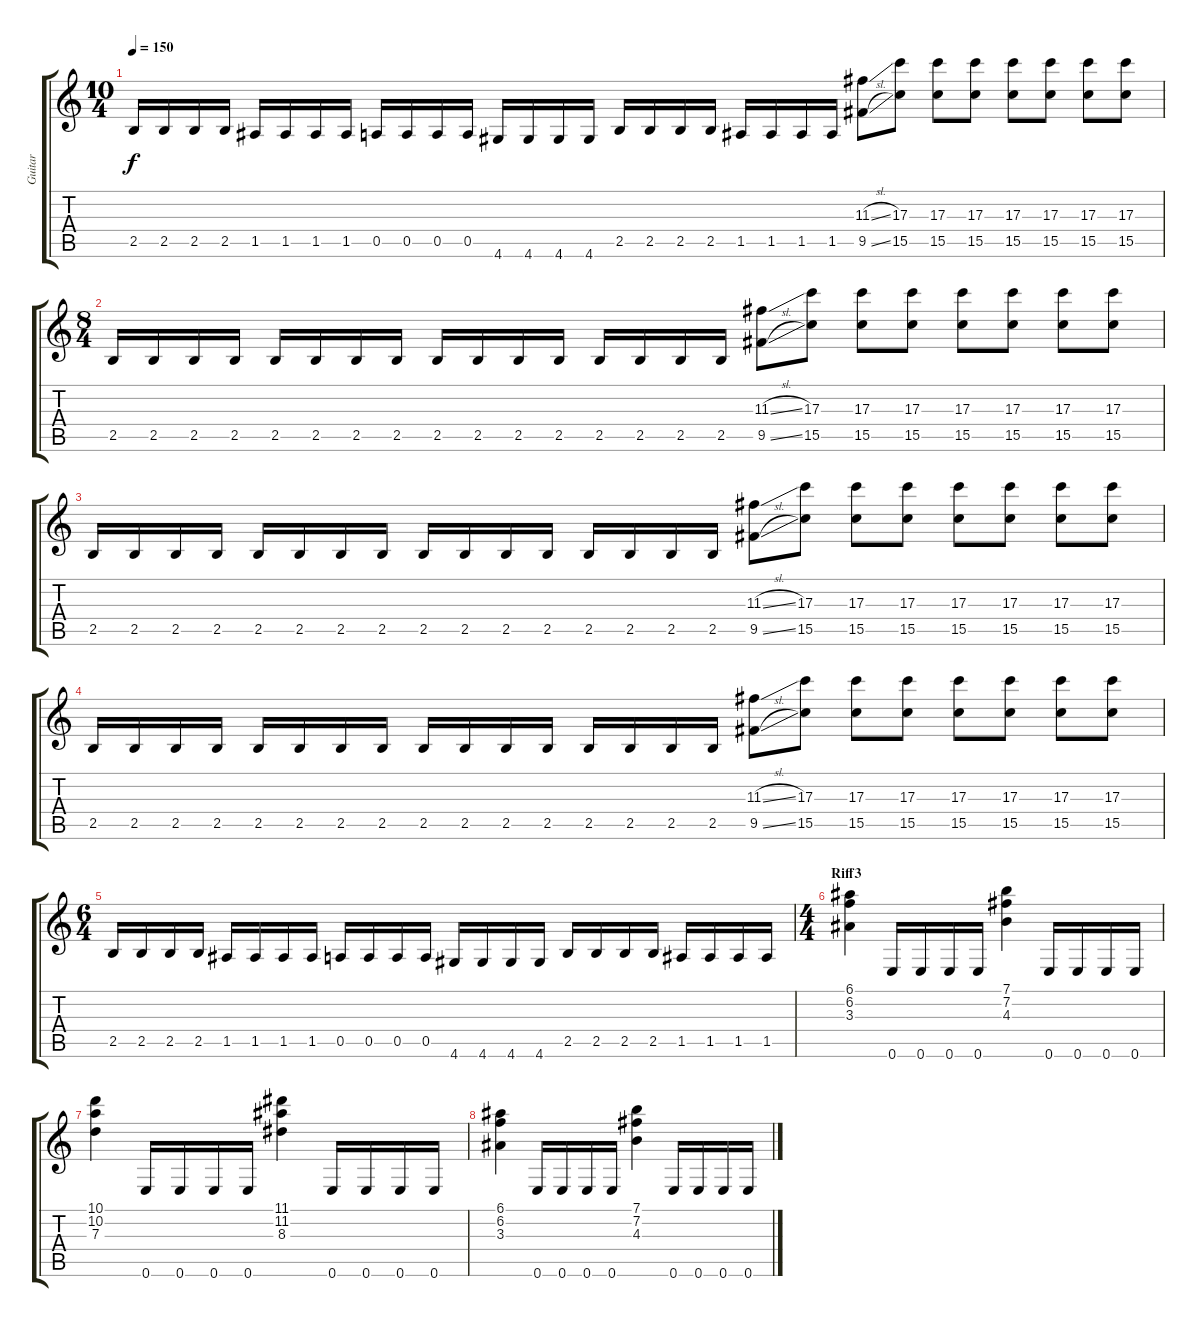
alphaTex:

\track ("Guitar" "Guitar") {instrument distortionguitar}
\staff {score tabs}
\tuning (E4 B3 G3 D3 A2 E2) {hide}
\ts (10 4)
\tempo 150
\clef g2
\ks c
2.5.16{dy f} 2.5.16 2.5.16 2.5.16 1.5.16 1.5.16 1.5.16 1.5.16 0.5.16 0.5.16 0.5.16 0.5.16 4.6.16 4.6.16 4.6.16 4.6.16 2.5.16 2.5.16 2.5.16 2.5.16 1.5.16 1.5.16 1.5.16 1.5.16 (11.3{sl} 9.5{sl}).8 (17.3 15.5).8 (17.3 15.5).8 (17.3 15.5).8 (17.3 15.5).8 (17.3 15.5).8 (17.3 15.5).8 (17.3 15.5).8 |
\ts (8 4)
2.5.16 2.5.16 2.5.16 2.5.16 2.5.16 2.5.16 2.5.16 2.5.16 2.5.16 2.5.16 2.5.16 2.5.16 2.5.16 2.5.16 2.5.16 2.5.16 (11.3{sl} 9.5{sl}).8 (17.3 15.5).8 (17.3 15.5).8 (17.3 15.5).8 (17.3 15.5).8 (17.3 15.5).8 (17.3 15.5).8 (17.3 15.5).8 |
2.5.16 2.5.16 2.5.16 2.5.16 2.5.16 2.5.16 2.5.16 2.5.16 2.5.16 2.5.16 2.5.16 2.5.16 2.5.16 2.5.16 2.5.16 2.5.16 (11.3{sl} 9.5{sl}).8 (17.3 15.5).8 (17.3 15.5).8 (17.3 15.5).8 (17.3 15.5).8 (17.3 15.5).8 (17.3 15.5).8 (17.3 15.5).8 |
2.5.16 2.5.16 2.5.16 2.5.16 2.5.16 2.5.16 2.5.16 2.5.16 2.5.16 2.5.16 2.5.16 2.5.16 2.5.16 2.5.16 2.5.16 2.5.16 (11.3{sl} 9.5{sl}).8 (17.3 15.5).8 (17.3 15.5).8 (17.3 15.5).8 (17.3 15.5).8 (17.3 15.5).8 (17.3 15.5).8 (17.3 15.5).8 |
\ts (6 4)
2.5.16 2.5.16 2.5.16 2.5.16 1.5.16 1.5.16 1.5.16 1.5.16 0.5.16 0.5.16 0.5.16 0.5.16 4.6.16 4.6.16 4.6.16 4.6.16 2.5.16 2.5.16 2.5.16 2.5.16 1.5.16 1.5.16 1.5.16 1.5.16 |
\ts (4 4)
\section ("" "Riff3")
(6.1 6.2 3.3).4 0.6.16 0.6.16 0.6.16 0.6.16 (7.1 7.2 4.3).4 0.6.16 0.6.16 0.6.16 0.6.16 |
(10.1 10.2 7.3).4 0.6.16 0.6.16 0.6.16 0.6.16 (11.1 11.2 8.3).4 0.6.16 0.6.16 0.6.16 0.6.16 |
(6.1 6.2 3.3).4 0.6.16 0.6.16 0.6.16 0.6.16 (7.1 7.2 4.3).4 0.6.16 0.6.16 0.6.16 0.6.16
